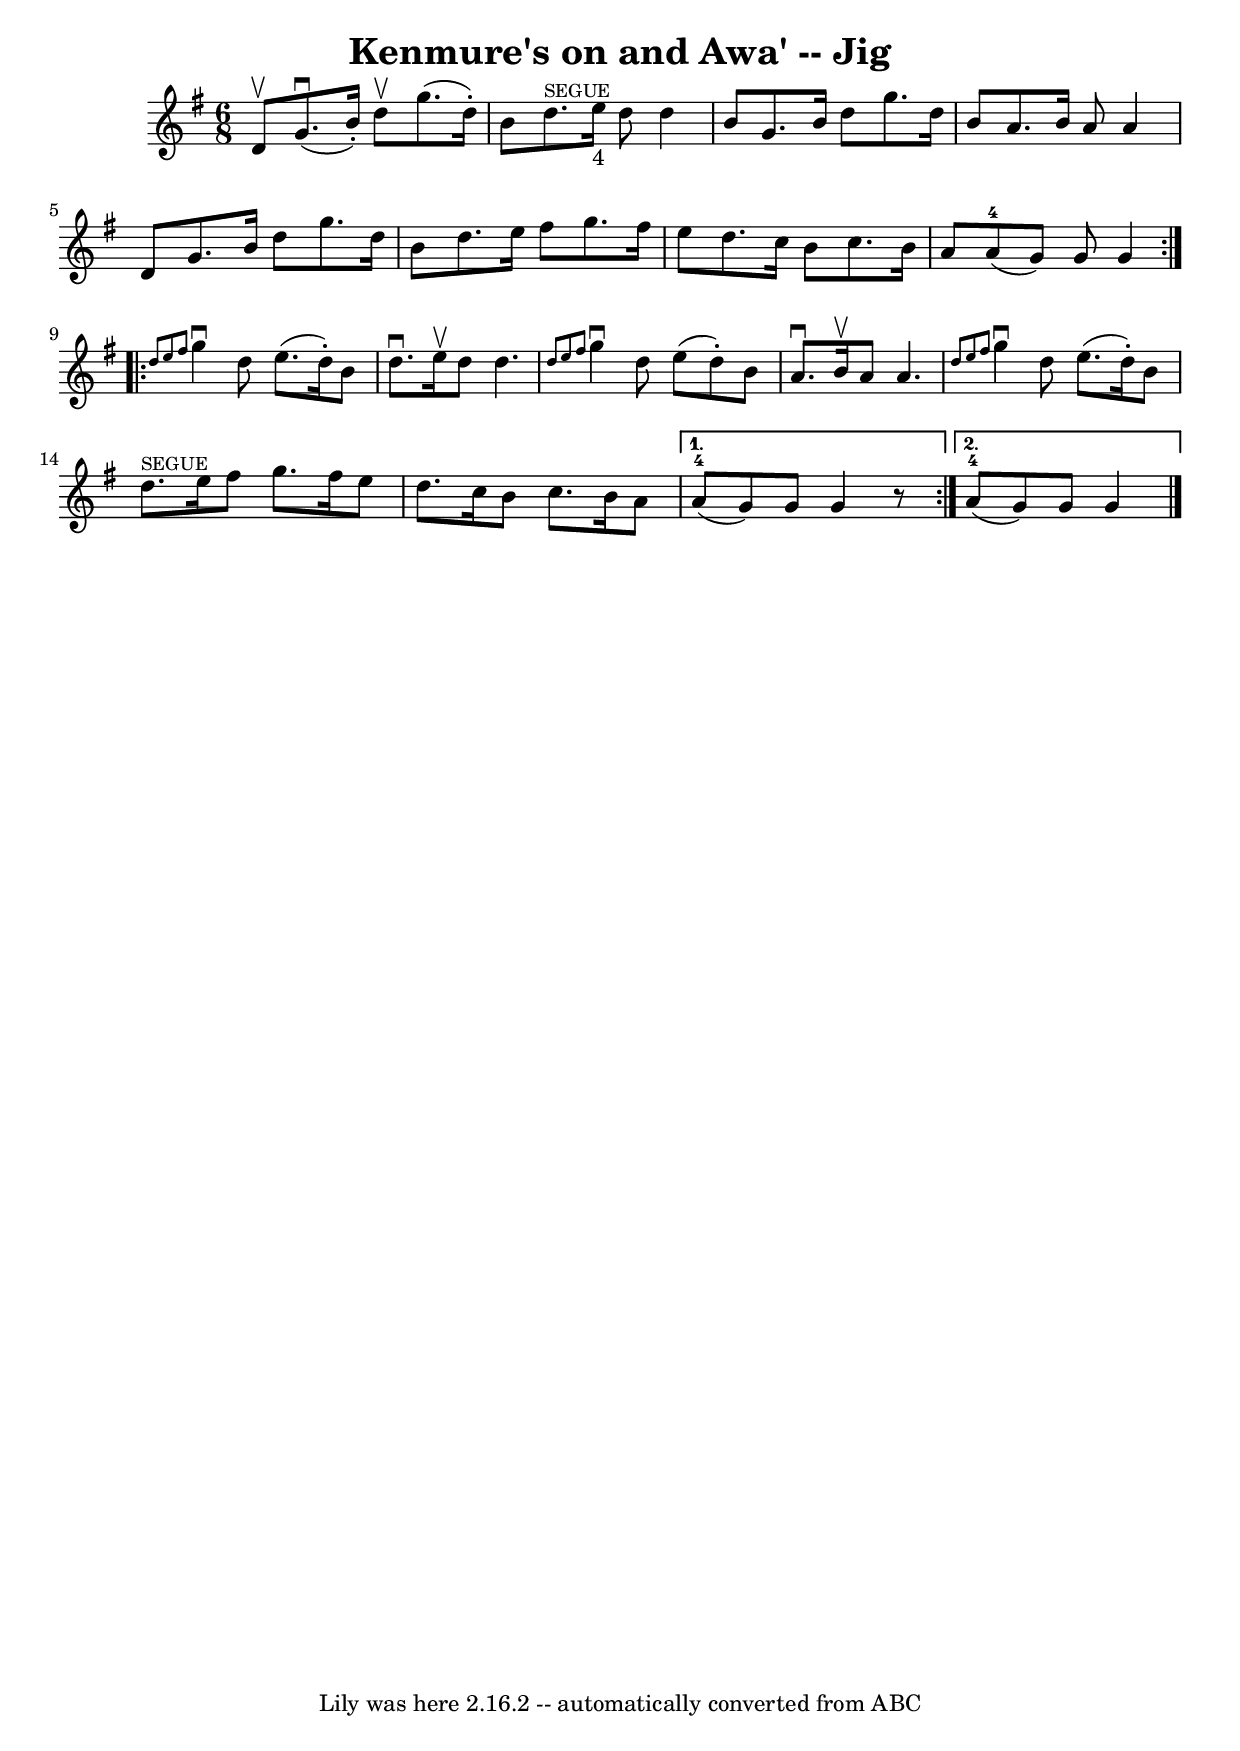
\version "2.7.40"
\include "Mammoth.ily"
\header {
	%% book = "Ryan's Mammoth Collection"
	crossRefNumber = "1"
	footnotes = ""
	origin = "SCOTCH"
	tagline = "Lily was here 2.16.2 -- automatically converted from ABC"
	title = "Kenmure's on and Awa' -- Jig"
}
voicedefault =  {
\set Score.defaultBarType = "empty"

\repeat volta 2 {
\time 6/8 \key g \major d'8^\upbow |
 g'8.^\downbow(b'16 -.)   
d''8^\upbow g''8. (d''16 -.) b'8  |
 d''8.^\segue e''16 
_"4" d''8 d''4 b'8  |
 g'8. b'16 d''8 g''8. d''16   
 b'8  |
 a'8. b'16 a'8 a'4 d'8  |
 g'8. b'16   
 d''8 g''8. d''16 b'8  |
 d''8. e''16 fis''8 g''8.    
fis''16 e''8  |
 d''8. c''16 b'8 c''8. b'16 a'8  
|
 a'8-4(g'8) g'8 g'4  } \repeat volta 2 {     \grace {   
 d''8 e''8 fis''8  } g''4^\downbow d''8 e''8. (d''16 -.)   
b'8  |
 d''8.^\downbow e''16^\upbow d''8 d''4.    |
 
\grace { d''8 e''8 fis''8  } g''4^\downbow d''8 e''8 (d''8 
-.) b'8  |
 a'8.^\downbow b'16^\upbow a'8 a'4.    |
 
    \grace { d''8 e''8 fis''8  } g''4^\downbow d''8 e''8. (
d''16 -.) b'8  |
 d''8.^\segue e''16 fis''8 g''8.    
fis''16 e''8  |
 d''8. c''16 b'8 c''8. b'16 a'8  
} \alternative{{ a'8-4(g'8) g'8 g'4    r8 } { a'8-4(
g'8) g'8 g'4  \bar "|."   }}
}

\score{
    <<

	\context Staff="default"
	{
	    \voicedefault 
	}

    >>
	\layout {
	}
	\midi {}
}
